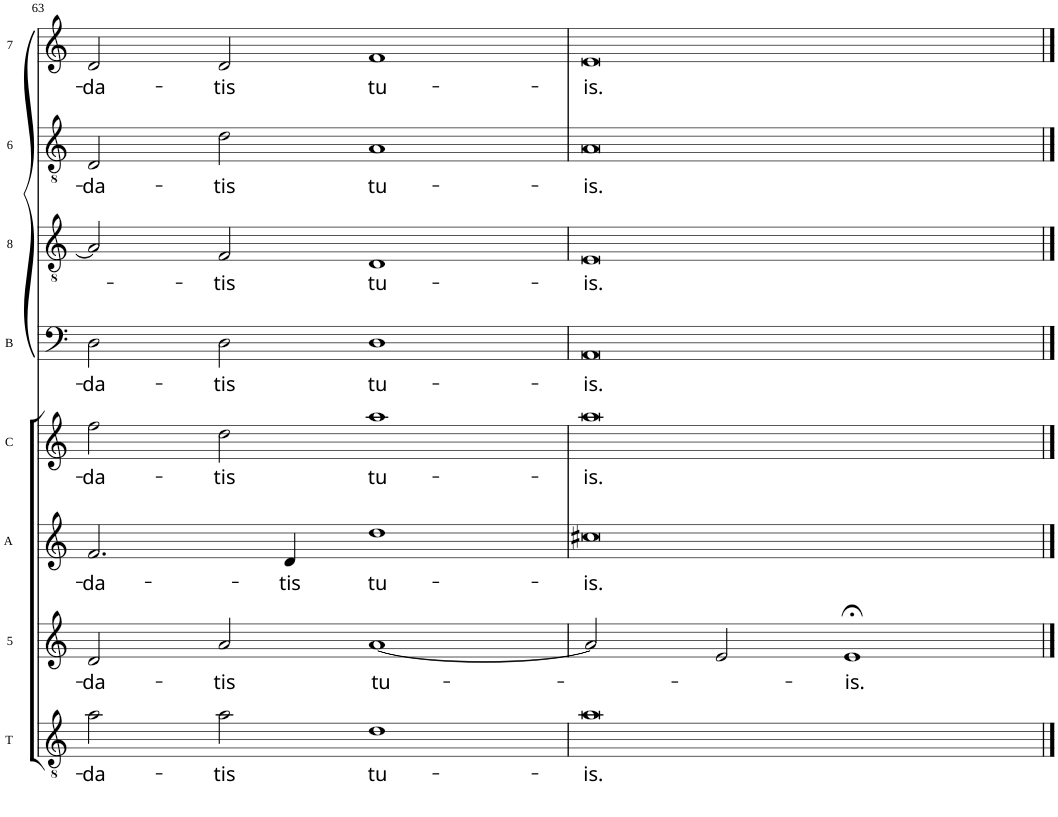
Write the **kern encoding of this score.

**kern	**text	**kern	**text	**kern	**text	**kern	**text	**kern	**text	**kern	**text	**kern	**text	**kern	**text
*part8	*part8	*part7	*part7	*part6	*part6	*part5	*part5	*part4	*part4	*part3	*part3	*part2	*part2	*part1	*part1
*staff8	*staff8	*staff7	*staff7	*staff6	*staff6	*staff5	*staff5	*staff4	*staff4	*staff3	*staff3	*staff2	*staff2	*staff1	*staff1
*I"Tenor	*	*I"Quinta	*	*I"Altus	*	*I"Cantus	*	*I"Basis	*	*I"Octava	*	*I"Sexta	*	*I"Septima	*
*I'T	*	*	*	*I'A	*	*I'C	*	*I'B	*	*	*	*	*	*	*
!!LO:PB:g=z
*clefGv2	*	*clefG2	*	*clefG2	*	*clefG2	*	*clefF4	*	*clefGv2	*	*clefGv2	*	*clefG2	*
*k[]	*	*k[]	*	*k[]	*	*k[]	*	*k[]	*	*k[]	*	*k[]	*	*k[]	*
*M4/2	*	*M4/2	*	*M4/2	*	*M4/2	*	*M4/2	*	*M4/2	*	*M4/2	*	*M4/2	*
=63	=63	=63	=63	=63	=63	=63	=63	=63	=63	=63	=63	=63	=63	=63	=63
!	!LO:LY:b	!	!LO:LY:b	!	!LO:LY:b	!	!LO:LY:b	!	!LO:LY:b	!	!	!	!LO:LY:b	!	!LO:LY:b
2a\	-da-	2d/	-da-	2.f/	-da-	2ff\	-da-	2D\	-da-	2A/]	.	2D/	-da-	2d/	-da-
!	!LO:LY:b	!	!LO:LY:b	!	!	!	!LO:LY:b	!	!LO:LY:b	!	!LO:LY:b	!	!LO:LY:b	!	!LO:LY:b
2a\	-tis	2a/	-tis	.	.	2dd\	-tis	2D\	-tis	2F/	-tis	2d\	-tis	2d/	-tis
!	!	!	!	!	!LO:LY:b	!	!	!	!	!	!	!	!	!	!
.	.	.	.	4d/	-tis	.	.	.	.	.	.	.	.	.	.
!	!LO:LY:b	!	!LO:LY:b	!	!LO:LY:b	!	!LO:LY:b	!	!LO:LY:b	!	!LO:LY:b	!	!LO:LY:b	!	!LO:LY:b
1d	tu-	[1a	tu-	1dd	tu-	1aa	tu-	1D	tu-	1D	tu-	1A	tu-	1f	tu-
=64	=64	=64	=64	=64	=64	=64	=64	=64	=64	=64	=64	=64	=64	=64	=64
!	!LO:LY:b	!	!	!	!LO:LY:b	!	!LO:LY:b	!	!LO:LY:b	!	!LO:LY:b	!	!LO:LY:b	!	!LO:LY:b
0a	-is.	2a/]	.	0cc#X	-is.	0aa	-is.	0AA	-is.	0E	-is.	0A	-is.	0e	-is.
.	.	2e/	.	.	.	.	.	.	.	.	.	.	.	.	.
!	!	!	!LO:LY:b	!	!	!	!	!	!	!	!	!	!	!	!
.	.	1e;<	-is.	.	.	.	.	.	.	.	.	.	.	.	.
==	==	==	==	==	==	==	==	==	==	==	==	==	==	==	==
*-	*-	*-	*-	*-	*-	*-	*-	*-	*-	*-	*-	*-	*-	*-	*-
